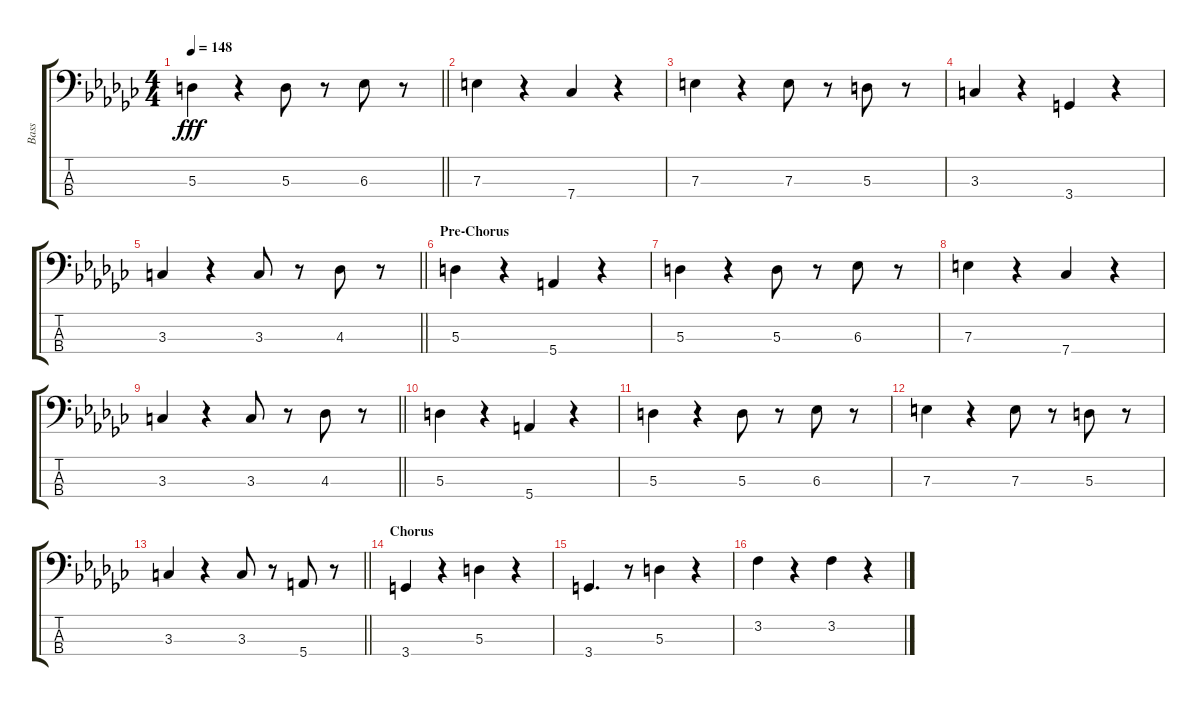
\track ("Bass" "Bass") {instrument electricbassfinger}
\staff {score tabs}
\tuning (G2 D2 A1 E1) {hide}
\ts (4 4)
\tempo 148
\clef f4
\barLineRight lightlight
\ks gb
5.3.4{dy fff} r.4 5.3.8 r.8 6.3.8 r.8 |
7.3.4 r.4 7.4.4 r.4 |
7.3.4 r.4 7.3.8 r.8 5.3.8 r.8 |
3.3.4 r.4 3.4.4 r.4 |
\barLineRight lightlight
3.3.4 r.4 3.3.8 r.8 4.3.8 r.8 |
\section ("" "Pre-Chorus")
5.3.4 r.4 5.4.4 r.4 |
5.3.4 r.4 5.3.8 r.8 6.3.8 r.8 |
7.3.4 r.4 7.4.4 r.4 |
\barLineRight lightlight
3.3.4 r.4 3.3.8 r.8 4.3.8 r.8 |
5.3.4 r.4 5.4.4 r.4 |
5.3.4 r.4 5.3.8 r.8 6.3.8 r.8 |
7.3.4 r.4 7.3.8 r.8 5.3.8 r.8 |
\barLineRight lightlight
3.3.4 r.4 3.3.8 r.8 5.4.8 r.8 |
\section ("" "Chorus")
3.4.4 r.4 5.3.4 r.4 |
3.4.4{d} r.8 5.3.4 r.4 |
3.2.4 r.4 3.2.4 r.4
